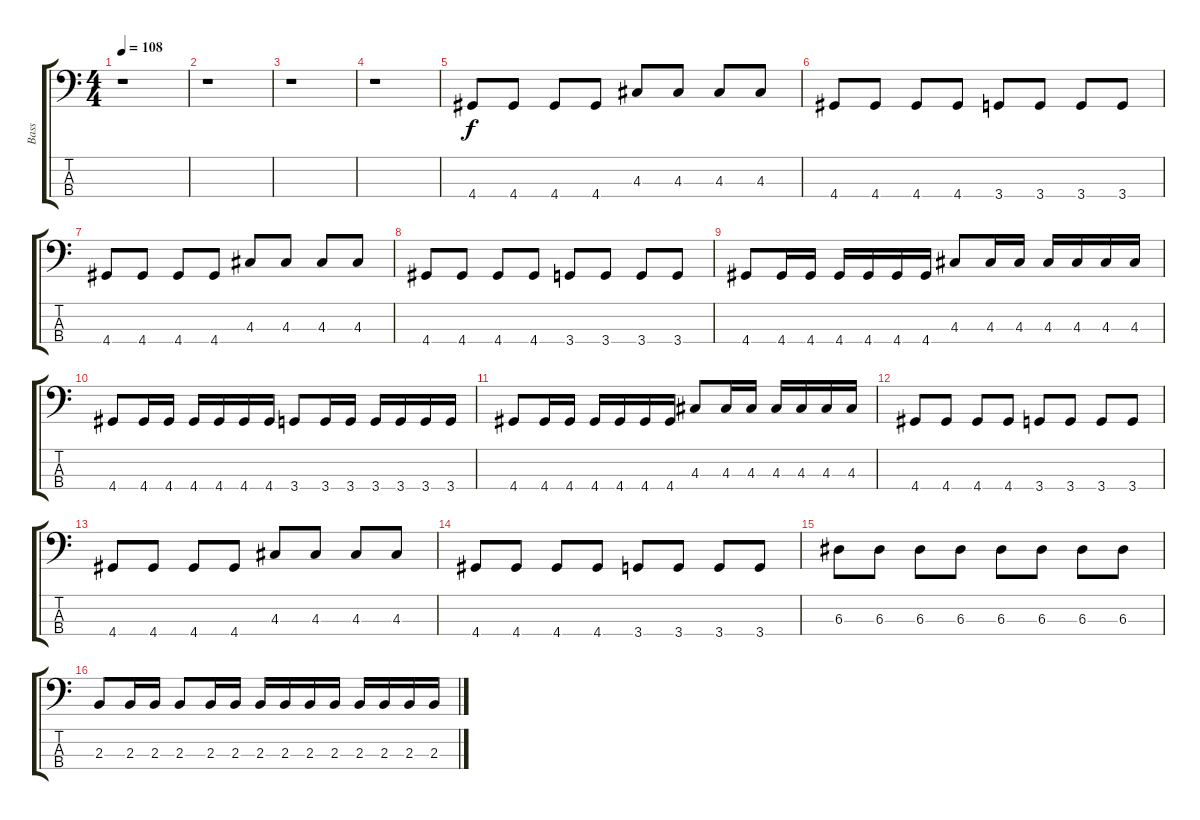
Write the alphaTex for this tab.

\track ("Bass" "Bass") {instrument electricbasspick}
\staff {score tabs}
\tuning (G2 D2 A1 E1) {hide}
\ts (4 4)
\tempo 108
\clef f4
\ks c
r.1{dy f instrument electricbasspick} |
r.1 |
r.1 |
r.1 |
4.4.8 4.4.8 4.4.8 4.4.8 4.3.8 4.3.8 4.3.8 4.3.8 |
4.4.8 4.4.8 4.4.8 4.4.8 3.4.8 3.4.8 3.4.8 3.4.8 |
4.4.8 4.4.8 4.4.8 4.4.8 4.3.8 4.3.8 4.3.8 4.3.8 |
4.4.8 4.4.8 4.4.8 4.4.8 3.4.8 3.4.8 3.4.8 3.4.8 |
4.4.8 4.4.16 4.4.16 4.4.16 4.4.16 4.4.16 4.4.16 4.3.8 4.3.16 4.3.16 4.3.16 4.3.16 4.3.16 4.3.16 |
4.4.8 4.4.16 4.4.16 4.4.16 4.4.16 4.4.16 4.4.16 3.4.8 3.4.16 3.4.16 3.4.16 3.4.16 3.4.16 3.4.16 |
4.4.8 4.4.16 4.4.16 4.4.16 4.4.16 4.4.16 4.4.16 4.3.8 4.3.16 4.3.16 4.3.16 4.3.16 4.3.16 4.3.16 |
4.4.8 4.4.8 4.4.8 4.4.8 3.4.8 3.4.8 3.4.8 3.4.8 |
4.4.8 4.4.8 4.4.8 4.4.8 4.3.8 4.3.8 4.3.8 4.3.8 |
4.4.8 4.4.8 4.4.8 4.4.8 3.4.8 3.4.8 3.4.8 3.4.8 |
6.3.8 6.3.8 6.3.8 6.3.8 6.3.8 6.3.8 6.3.8 6.3.8 |
2.3.8 2.3.16 2.3.16 2.3.8 2.3.16 2.3.16 2.3.16 2.3.16 2.3.16 2.3.16 2.3.16 2.3.16 2.3.16 2.3.16
